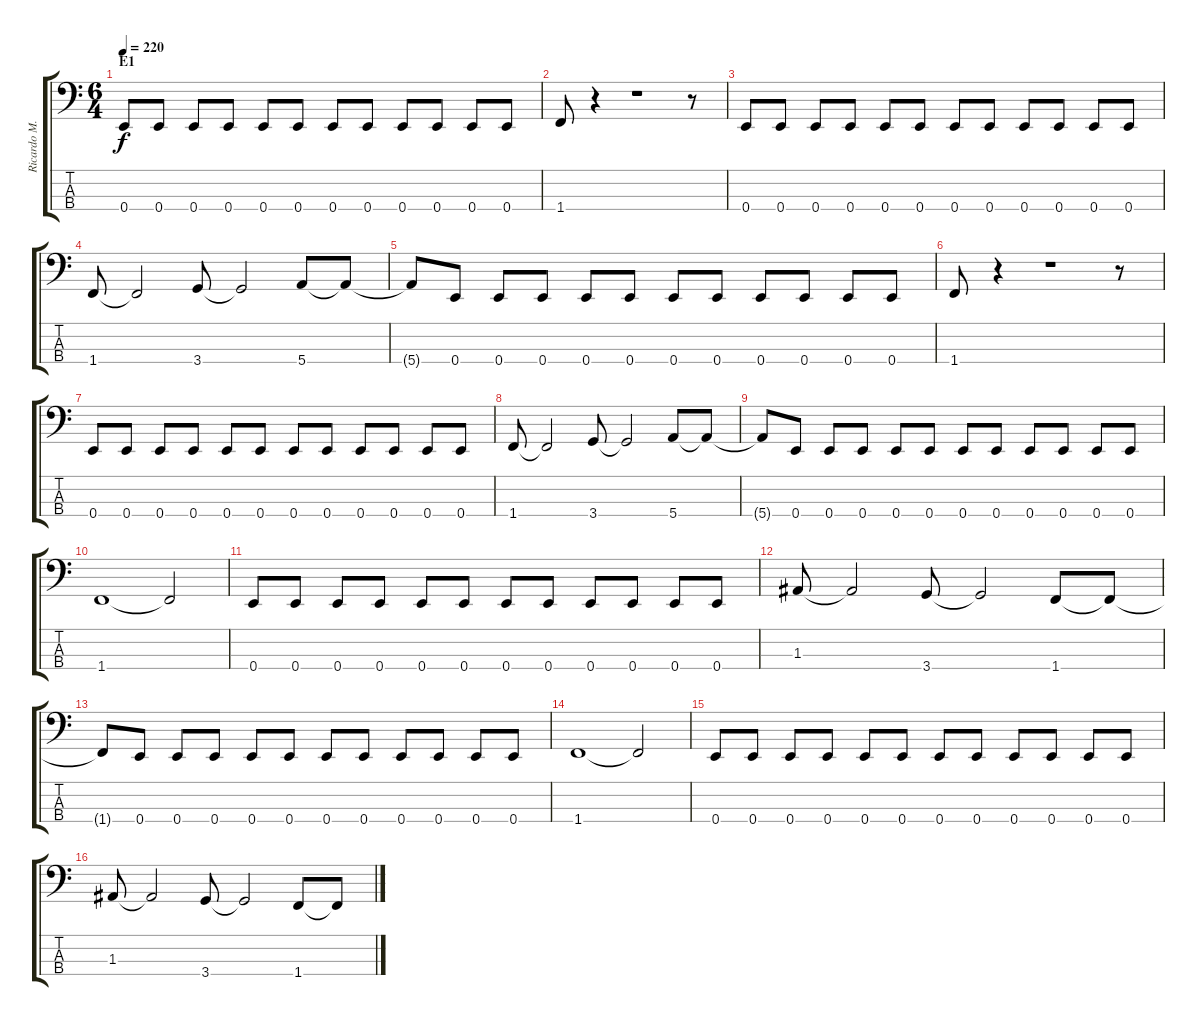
\track ("Ricardo M. (Bajo)" "Ricardo M.") {instrument electricbassfinger}
\staff {score tabs}
\tuning (G2 D2 A1 E1) {hide}
\ts (6 4)
\section ("" "E1")
\tempo 220
\clef f4
\ks c
0.4.8{dy f} 0.4.8 0.4.8 0.4.8 0.4.8 0.4.8 0.4.8 0.4.8 0.4.8 0.4.8 0.4.8 0.4.8 |
1.4.8 r.4 r.1 r.8 |
0.4.8 0.4.8 0.4.8 0.4.8 0.4.8 0.4.8 0.4.8 0.4.8 0.4.8 0.4.8 0.4.8 0.4.8 |
1.4.8 1.4{t}.2 3.4.8 3.4{t}.2 5.4.8 5.4{t}.8 |
5.4{t}.8 0.4.8 0.4.8 0.4.8 0.4.8 0.4.8 0.4.8 0.4.8 0.4.8 0.4.8 0.4.8 0.4.8 |
1.4.8 r.4 r.1 r.8 |
0.4.8 0.4.8 0.4.8 0.4.8 0.4.8 0.4.8 0.4.8 0.4.8 0.4.8 0.4.8 0.4.8 0.4.8 |
1.4.8 1.4{t}.2 3.4.8 3.4{t}.2 5.4.8 5.4{t}.8 |
5.4{t}.8 0.4.8 0.4.8 0.4.8 0.4.8 0.4.8 0.4.8 0.4.8 0.4.8 0.4.8 0.4.8 0.4.8 |
1.4.1 1.4{t}.2 |
0.4.8 0.4.8 0.4.8 0.4.8 0.4.8 0.4.8 0.4.8 0.4.8 0.4.8 0.4.8 0.4.8 0.4.8 |
1.3.8 1.3{t}.2 3.4.8 3.4{t}.2 1.4.8 1.4{t}.8 |
1.4{t}.8 0.4.8 0.4.8 0.4.8 0.4.8 0.4.8 0.4.8 0.4.8 0.4.8 0.4.8 0.4.8 0.4.8 |
1.4.1 1.4{t}.2 |
0.4.8 0.4.8 0.4.8 0.4.8 0.4.8 0.4.8 0.4.8 0.4.8 0.4.8 0.4.8 0.4.8 0.4.8 |
1.3.8 1.3{t}.2 3.4.8 3.4{t}.2 1.4.8 1.4{t}.8
